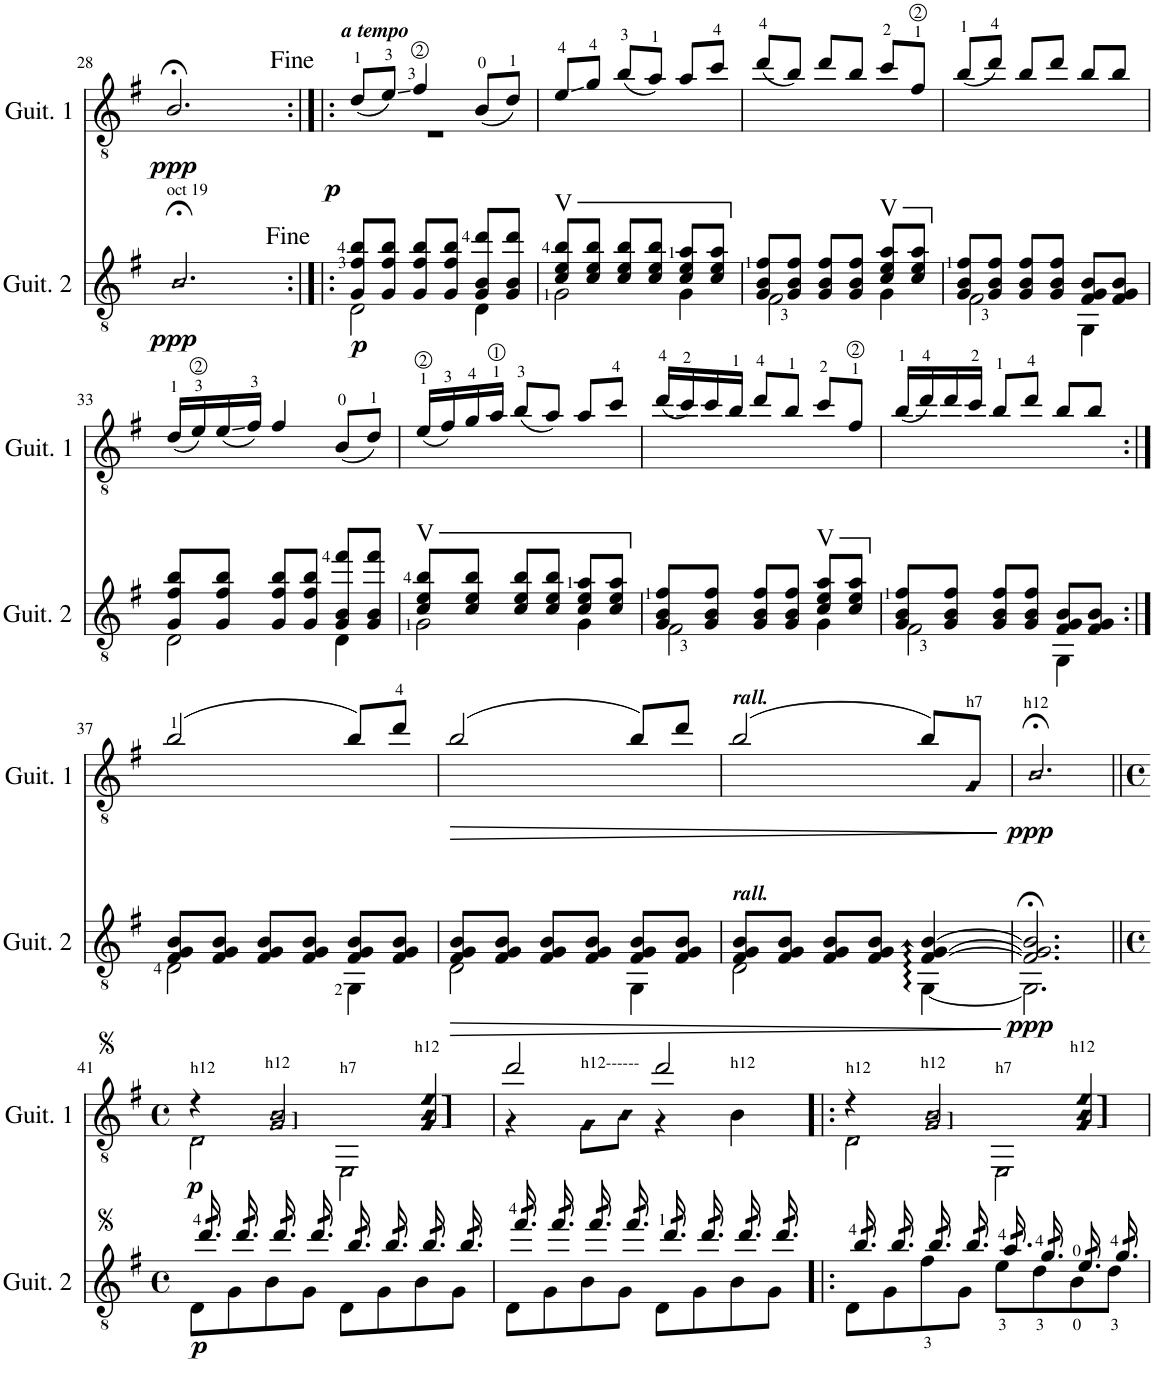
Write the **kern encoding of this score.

**kern	**dynam	**kern	**dynam
*part2	*part2	*part1	*part1
*staff2	*staff2	*staff1	*staff1
*I"Guitare 2	*	*I"Guitare 1	*
*I'Guit. 2	*	*I'Guit. 1	*
!!LO:PB:g=z
*clefGv2	*	*clefGv2	*
*k[f#]	*	*k[f#]	*
*M3/4	*	*M3/4	*
=28	=28	=28	=28
!LO:TX:a:t=oct 19	!	!	!
!LO:N:head=diamond	!LO:DY:b	!	!LO:DY:b
*^	*	*	*
2.B;</	4ff#	ppp	2.B;</	ppp
.	2ryy	.	.	.
=29:|!|:	=29:|!|:	=29:|!|:	=29:|!|:	=29:|!|:
*	*	*	*^	*
!	!	!	!LO:TX:a:Bi:t=a tempo	!	!
!	!	!LO:DY:b	!	!	!LO:DY:b
8G/ 8f#/ 8b/L	2D\	p	(<8d/L	2.r	p
8G/ 8f#/ 8b/J	.	.	8e/J)	.	.
8G/ 8f#/ 8b/L	.	.	4f#/	.	.
8G/ 8f#/ 8b/J	.	.	.	.	.
8G/ 8B/ 8dd/L	4D\	.	(<8B/L	.	.
8G/ 8B/ 8dd/J	.	.	8d/J)	.	.
*	*	*	*v	*v	*
=30	=30	=30	=30	=30
!LO:TX:a:t=V	!	!	!	!
8c/ 8e/ 8b/L	2G\	.	8e/L	.
8c/ 8e/ 8b/J	.	.	8g/J	.
8c/ 8e/ 8b/L	.	.	(8b/L	.
8c/ 8e/ 8b/J	.	.	8a/J)	.
8c/ 8e/ 8a/L	4G\	.	8a/L	.
8c/ 8e/ 8a/J	.	.	8cc/J	.
=31	=31	=31	=31	=31
8G/ 8B/ 8f#/L	2F#\	.	(8dd/L	.
8G/ 8B/ 8f#/J	.	.	8b/J)	.
8G/ 8B/ 8f#/L	.	.	8dd/L	.
8G/ 8B/ 8f#/J	.	.	8b/J	.
!LO:TX:a:t=V	!	!	!	!
8c/ 8e/ 8a/L	4G\	.	8cc/L	.
8c/ 8e/ 8a/J	.	.	8f#/J	.
=32	=32	=32	=32	=32
8G/ 8B/ 8f#/L	2F#\	.	(8b/L	.
8G/ 8B/ 8f#/J	.	.	8dd/J)	.
8G/ 8B/ 8f#/L	.	.	8b/L	.
8G/ 8B/ 8f#/J	.	.	8dd/J	.
8F#/ 8G/ 8B/L	4GG\	.	8b/L	.
8F#/ 8G/ 8B/J	.	.	8b/J	.
!!LO:LB:g=z
=33	=33	=33	=33	=33
8G/ 8f#/ 8b/L	2D\	.	(16d/LL	.
.	.	.	16e/)	.
8G/ 8f#/ 8b/J	.	.	(16e/	.
.	.	.	16f#/JJ)	.
8G/ 8f#/ 8b/L	.	.	4f#/	.
8G/ 8f#/ 8b/J	.	.	.	.
8G/ 8B/ 8ff#/L	4D\	.	(<8B/L	.
8G/ 8B/ 8ff#/J	.	.	8d/J)	.
=34	=34	=34	=34	=34
!LO:TX:a:t=V	!	!	!	!
8c/ 8e/ 8b/L	2G\	.	(16e/LL	.
.	.	.	16f#/)	.
8c/ 8e/ 8b/J	.	.	16g/	.
.	.	.	16a/JJ	.
8c/ 8e/ 8b/L	.	.	(8b/L	.
8c/ 8e/ 8b/J	.	.	8a/J)	.
8c/ 8e/ 8a/L	4G\	.	8a/L	.
8c/ 8e/ 8a/J	.	.	8cc/J	.
=35	=35	=35	=35	=35
8G/ 8B/ 8f#/L	2F#\	.	(16dd/LL	.
.	.	.	16cc/)	.
8G/ 8B/ 8f#/J	.	.	16cc/	.
.	.	.	16b/JJ	.
8G/ 8B/ 8f#/L	.	.	8dd/L	.
8G/ 8B/ 8f#/J	.	.	8b/J	.
!LO:TX:a:t=V	!	!	!	!
8c/ 8e/ 8a/L	4G\	.	8cc/L	.
8c/ 8e/ 8a/J	.	.	8f#/J	.
=36	=36	=36	=36	=36
8G/ 8B/ 8f#/L	2F#\	.	(<16b/LL	.
.	.	.	16dd/)	.
8G/ 8B/ 8f#/J	.	.	16dd/	.
.	.	.	16cc/JJ	.
8G/ 8B/ 8f#/L	.	.	8b/L	.
8G/ 8B/ 8f#/J	.	.	8dd/J	.
8F#/ 8G/ 8B/L	4GG\	.	8b/L	.
8F#/ 8G/ 8B/J	.	.	8b/J	.
!!LO:LB:g=z
=37:|!	=37:|!	=37:|!	=37:|!	=37:|!
8F#/ 8G/ 8B/L	2D\	.	(>2b/	.
8F#/ 8G/ 8B/J	.	.	.	.
8F#/ 8G/ 8B/L	.	.	.	.
8F#/ 8G/ 8B/J	.	.	.	.
8F#/ 8G/ 8B/L	4GG\	.	8b/L)	.
8F#/ 8G/ 8B/J	.	.	8dd/J	.
=38	=38	=38	=38	=38
!	!	!LO:HP:b	!	!LO:HP:b
8F#/ 8G/ 8B/L	2D\	>	(>2b/	>
8F#/ 8G/ 8B/J	.	.	.	.
8F#/ 8G/ 8B/L	.	.	.	.
8F#/ 8G/ 8B/J	.	.	.	.
8F#/ 8G/ 8B/L	4GG\	.	8b/L)	.
8F#/ 8G/ 8B/J	.	.	8dd/J	.
=39	=39	=39	=39	=39
*	*	*	*^	*
!	!	!	!LO:TX:a:Bi:t=rall.	!	!
!LO:TX:a:Bi:t=rall.	!	!	!	!	!
8F#/ 8G/ 8B/L	2D\	.	(>2b/	8ryy	.
*	*	*	*v	*v	*
8F#/ 8G/ 8B/J	.	.	.	.
8F#/ 8G/ 8B/L	.	.	.	.
8F#/ 8G/ 8B/J	.	.	.	.
[4F#/ [4G/ [4B/	[4GG\	.	8b/L)	.
!	!	!	!LO:TX:a:t=h7	!
!	!	!	!LO:N:head=diamond	!
*	*	*	*^	*
.	.	.	8G/J	8dd	.
*v	*v	*	*	*	*
*	*	*v	*v	*
.	]	.	]
=40	=40	=40	=40
*^	*	*	*
!	!	!	!LO:TX:a:t=h12	!
!	!	!LO:DY:b	!LO:N:head=diamond	!LO:DY:b
*	*	*	*^	*
2.F#/];< 2.G/];< 2.B/];<	2.GG\]	ppp	2.B;</	2.b	ppp
*	*	*	*v	*v	*
!!LO:LB:g=z
=41||	=41||	=41||	=41||	=41||
*M4/4	*	*	*M4/4	*
*met(c)	*	*	*met(c)	*
*	*	*	*^	*
!	!	!	!LO:TX:a:t=h12	!	!
!	!	!LO:DY:b	!	!LO:N:head=diamond	!LO:DY:b
*	*	*	*	*^	*
32ryy	8D\L	p	4r	2D\	4d	p
*tremolo	*	*	*	*	*	*
32dd/	.	.	.	.	.	.
32dd/	.	.	.	.	.	.
32dd/	.	.	.	.	.	.
*Xtremolo	*	*	*	*	*	*
32ryy	8G\	.	.	.	.	.
*tremolo	*	*	*	*	*	*
32dd/	.	.	.	.	.	.
32dd/	.	.	.	.	.	.
32dd/	.	.	.	.	.	.
*Xtremolo	*	*	*	*	*	*
!	!	!	!LO:TX:a:B:t=]	!	!	!
!	!	!	!LO:TX:a:t=h12	!	!	!
!	!	!	!LO:N:n=1:head=diamond	!	!	!
!	!	!	!LO:N:n=2:head=diamond	!	!	!
32ryy	8B\	.	2G/ 2B/	.	4g 4b	.
*tremolo	*	*	*	*	*	*
32dd/	.	.	.	.	.	.
32dd/	.	.	.	.	.	.
32dd/	.	.	.	.	.	.
*Xtremolo	*	*	*	*	*	*
32ryy	8G\J	.	.	.	.	.
*tremolo	*	*	*	*	*	*
32dd/	.	.	.	.	.	.
32dd/	.	.	.	.	.	.
32dd/	.	.	.	.	.	.
*Xtremolo	*	*	*	*	*	*
!	!	!	!	!LO:TX:a:t=h7	!	!
!	!	!	!	!LO:N:head=diamond	!	!
32ryy	8D\L	.	.	2EE\	4B	.
*tremolo	*	*	*	*	*	*
32b/	.	.	.	.	.	.
32b/	.	.	.	.	.	.
32b/	.	.	.	.	.	.
*Xtremolo	*	*	*	*	*	*
32ryy	8G\	.	.	.	.	.
*tremolo	*	*	*	*	*	*
32b/	.	.	.	.	.	.
32b/	.	.	.	.	.	.
32b/	.	.	.	.	.	.
*Xtremolo	*	*	*	*	*	*
!	!	!	!LO:TX:a:B:t=]	!	!	!
!	!	!	!LO:TX:a:t=h12	!	!	!
!	!	!	!LO:N:n=1:head=diamond	!	!	!
!	!	!	!LO:N:n=2:head=diamond	!	!	!
!	!	!	!LO:N:n=3:head=diamond	!	!	!
32ryy	8B\	.	4G/ 4B/ 4e/	.	4g 4b 4ee	.
*tremolo	*	*	*	*	*	*
32b/	.	.	.	.	.	.
32b/	.	.	.	.	.	.
32b/	.	.	.	.	.	.
*Xtremolo	*	*	*	*	*	*
32ryy	8G\J	.	.	.	.	.
*tremolo	*	*	*	*	*	*
32b/	.	.	.	.	.	.
32b/	.	.	.	.	.	.
32b/	.	.	.	.	.	.
*Xtremolo	*	*	*	*	*	*
=42	=42	=42	=42	=42	=42	=42
32ryy	8D\L	.	2dd/	4r	4ryy	.
*tremolo	*	*	*	*	*	*
32ff#/	.	.	.	.	.	.
32ff#/	.	.	.	.	.	.
32ff#/	.	.	.	.	.	.
*Xtremolo	*	*	*	*	*	*
32ryy	8G\	.	.	.	.	.
*tremolo	*	*	*	*	*	*
32ff#/	.	.	.	.	.	.
32ff#/	.	.	.	.	.	.
32ff#/	.	.	.	.	.	.
*Xtremolo	*	*	*	*	*	*
!	!	!	!	!LO:TX:a:t=h12------	!	!
!	!	!	!	!LO:N:head=diamond	!	!
32ryy	8B\	.	.	8G\L	8gL	.
*tremolo	*	*	*	*	*	*
32ff#/	.	.	.	.	.	.
32ff#/	.	.	.	.	.	.
32ff#/	.	.	.	.	.	.
*Xtremolo	*	*	*	*	*	*
!	!	!	!	!LO:N:head=diamond	!	!
32ryy	8G\J	.	.	8B\J	8bJ	.
*tremolo	*	*	*	*	*	*
32ff#/	.	.	.	.	.	.
32ff#/	.	.	.	.	.	.
32ff#/	.	.	.	.	.	.
*Xtremolo	*	*	*	*	*	*
32ryy	8D\L	.	2dd/	4r	4ryy	.
*tremolo	*	*	*	*	*	*
32dd/	.	.	.	.	.	.
32dd/	.	.	.	.	.	.
32dd/	.	.	.	.	.	.
*Xtremolo	*	*	*	*	*	*
32ryy	8G\	.	.	.	.	.
*tremolo	*	*	*	*	*	*
32dd/	.	.	.	.	.	.
32dd/	.	.	.	.	.	.
32dd/	.	.	.	.	.	.
*Xtremolo	*	*	*	*	*	*
!	!	!	!	!LO:TX:a:t=h12	!	!
32ryy	8B\	.	.	4B\	4b	.
*tremolo	*	*	*	*	*	*
32dd/	.	.	.	.	.	.
32dd/	.	.	.	.	.	.
32dd/	.	.	.	.	.	.
*Xtremolo	*	*	*	*	*	*
32ryy	8G\J	.	.	.	.	.
*tremolo	*	*	*	*	*	*
32dd/	.	.	.	.	.	.
32dd/	.	.	.	.	.	.
32dd/	.	.	.	.	.	.
*Xtremolo	*	*	*	*	*	*
=43!|:	=43!|:	=43!|:	=43!|:	=43!|:	=43!|:	=43!|:
!	!	!	!LO:TX:a:t=h12	!	!	!
!	!	!	!	!LO:N:head=diamond	!	!
32ryy	8D\L	.	4r	2D\	4d	.
*tremolo	*	*	*	*	*	*
32b/	.	.	.	.	.	.
32b/	.	.	.	.	.	.
32b/	.	.	.	.	.	.
*Xtremolo	*	*	*	*	*	*
32ryy	8G\	.	.	.	.	.
*tremolo	*	*	*	*	*	*
32b/	.	.	.	.	.	.
32b/	.	.	.	.	.	.
32b/	.	.	.	.	.	.
*Xtremolo	*	*	*	*	*	*
!	!	!	!LO:TX:a:B:t=]	!	!	!
!	!	!	!LO:TX:a:t=h12	!	!	!
!	!	!	!LO:N:n=1:head=diamond	!	!	!
!	!	!	!LO:N:n=2:head=diamond	!	!	!
32ryy	8f#\	.	2G/ 2B/	.	4g 4b	.
*tremolo	*	*	*	*	*	*
32b/	.	.	.	.	.	.
32b/	.	.	.	.	.	.
32b/	.	.	.	.	.	.
*Xtremolo	*	*	*	*	*	*
32ryy	8G\J	.	.	.	.	.
*tremolo	*	*	*	*	*	*
32b/	.	.	.	.	.	.
32b/	.	.	.	.	.	.
32b/	.	.	.	.	.	.
*Xtremolo	*	*	*	*	*	*
!	!	!	!	!LO:TX:a:t=h7	!	!
!	!	!	!	!LO:N:head=diamond	!	!
32ryy	8e\L	.	.	2EE\	4B	.
*tremolo	*	*	*	*	*	*
32a/	.	.	.	.	.	.
32a/	.	.	.	.	.	.
32a/	.	.	.	.	.	.
*Xtremolo	*	*	*	*	*	*
32ryy	8d\	.	.	.	.	.
*tremolo	*	*	*	*	*	*
32g/	.	.	.	.	.	.
32g/	.	.	.	.	.	.
32g/	.	.	.	.	.	.
*Xtremolo	*	*	*	*	*	*
!	!	!	!LO:TX:a:B:t=]	!	!	!
!	!	!	!LO:TX:a:t=h12	!	!	!
!	!	!	!LO:N:n=1:head=diamond	!	!	!
!	!	!	!LO:N:n=2:head=diamond	!	!	!
!	!	!	!LO:N:n=3:head=diamond	!	!	!
32ryy	8B\	.	4G/ 4B/ 4e/	.	4g 4b 4ee	.
*tremolo	*	*	*	*	*	*
32e/	.	.	.	.	.	.
32e/	.	.	.	.	.	.
32e/	.	.	.	.	.	.
*Xtremolo	*	*	*	*	*	*
32ryy	8d\J	.	.	.	.	.
*tremolo	*	*	*	*	*	*
32g/	.	.	.	.	.	.
32g/	.	.	.	.	.	.
32g/	.	.	.	.	.	.
*Xtremolo	*	*	*	*	*	*
*v	*v	*	*	*	*	*
*	*	*v	*v	*v	*
=	=	=	=
*-	*-	*-	*-
